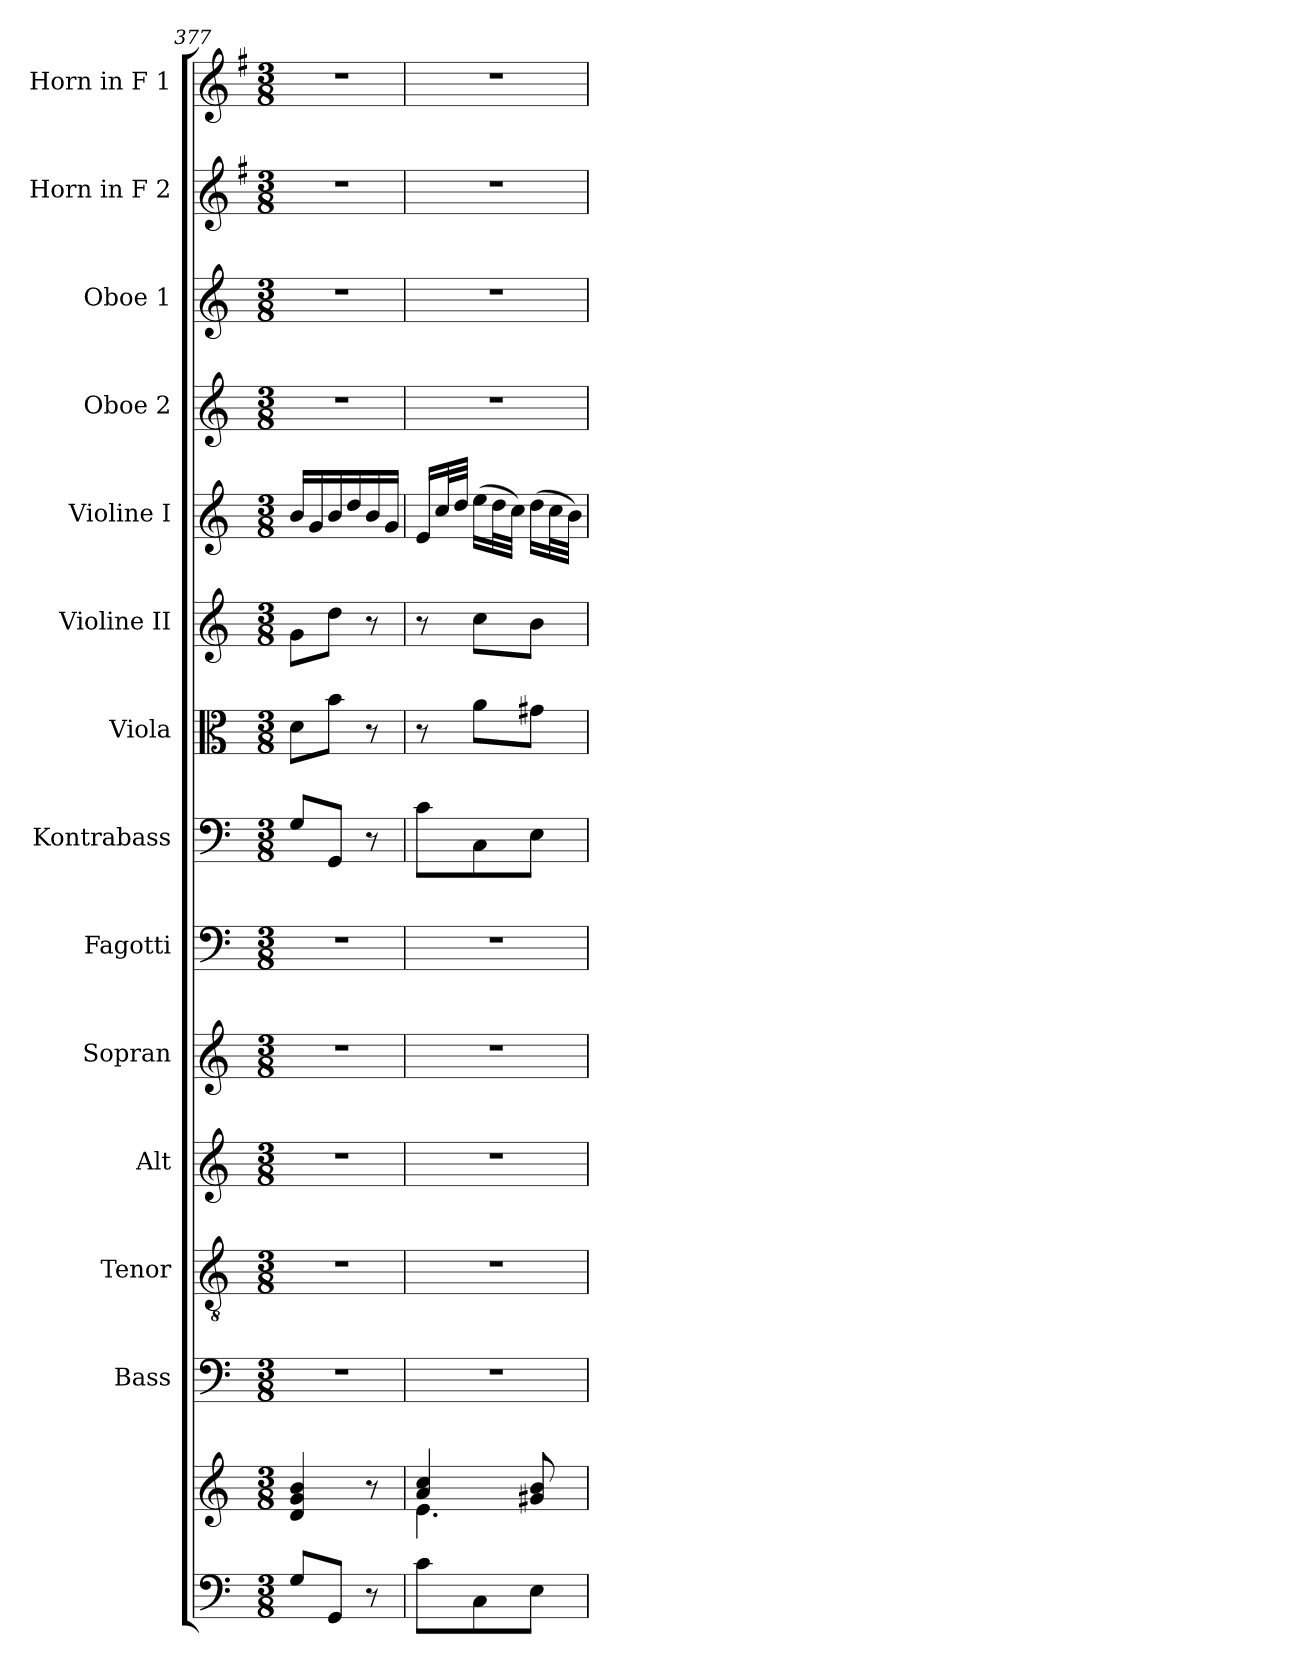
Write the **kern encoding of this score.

**kern	**kern	**kern	**kern	**kern	**kern	**kern	**kern	**kern	**kern	**kern	**kern	**kern	**kern	**kern
*part14	*part14	*part13	*part12	*part11	*part10	*part9	*part8	*part7	*part6	*part5	*part4	*part3	*part2	*part1
*staff15	*staff14	*staff13	*staff12	*staff11	*staff10	*staff9	*staff8	*staff7	*staff6	*staff5	*staff4	*staff3	*staff2	*staff1
*	*	*I"Bass	*I"Tenor	*I"Alt	*I"Sopran	*I"Fagotti	*I"Kontrabass	*I"Viola	*I"Violine II	*I"Violine I	*I"Oboe 2	*I"Oboe 1	*I"Horn in F 2	*I"Horn in F 1
*	*	*I'B.	*I'T.	*I'A.	*I'S.	*I'Fg.	*I'Kb.	*I'Vla.	*I'Vl. II	*I'Vl. I	*I'Ob. 2	*I'Ob. 1	*	*
*clefF4	*clefG2	*clefF4	*clefGv2	*clefG2	*clefG2	*clefF4	*clefF4	*clefC3	*clefG2	*clefG2	*clefG2	*clefG2	*clefG2	*clefG2
*	*	*	*	*	*	*	*ITrd7c12	*	*	*	*	*	*ITrd4c7	*ITrd4c7
*k[]	*k[]	*k[]	*k[]	*k[]	*k[]	*k[]	*k[]	*k[]	*k[]	*k[]	*k[]	*k[]	*k[]	*k[]
*C:	*C:	*C:	*C:	*C:	*C:	*C:	*C:	*C:	*C:	*C:	*C:	*C:	*C:	*C:
*M3/8	*M3/8	*M3/8	*M3/8	*M3/8	*M3/8	*M3/8	*M3/8	*M3/8	*M3/8	*M3/8	*M3/8	*M3/8	*M3/8	*M3/8
=377	=377	=377	=377	=377	=377	=377	=377	=377	=377	=377	=377	=377	=377	=377
8G/L	4d/ 4g/ 4b/	4.r	4.r	4.r	4.r	4.r	8GG/L	8d\L	8g\L	16b/LL	4.r	4.r	4.r	4.r
.	.	.	.	.	.	.	.	.	.	16g/	.	.	.	.
8GG/J	.	.	.	.	.	.	8GGG/J	8b\J	8dd\J	16b/	.	.	.	.
.	.	.	.	.	.	.	.	.	.	16dd/	.	.	.	.
8r	8r	.	.	.	.	.	8r	8r	8r	16b/	.	.	.	.
.	.	.	.	.	.	.	.	.	.	16g/JJ	.	.	.	.
=378	=378	=378	=378	=378	=378	=378	=378	=378	=378	=378	=378	=378	=378	=378
*	*^	*	*	*	*	*	*	*	*	*	*	*	*	*
8c\L	4a/ 4cc/	4.e\	4.r	4.r	4.r	4.r	4.r	8C\L	8r	8r	16e/LL	4.r	4.r	4.r	4.r
.	.	.	.	.	.	.	.	.	.	.	32cc/L	.	.	.	.
.	.	.	.	.	.	.	.	.	.	.	32dd/JJJ	.	.	.	.
8C\	.	.	.	.	.	.	.	8CC\	8a\L	8cc\L	(>16ee\LL	.	.	.	.
.	.	.	.	.	.	.	.	.	.	.	32dd\L	.	.	.	.
.	.	.	.	.	.	.	.	.	.	.	32cc\JJJ)	.	.	.	.
8E\J	8g#X/ 8b/	.	.	.	.	.	.	8EE\J	8g#X\J	8b\J	(>16dd\LL	.	.	.	.
.	.	.	.	.	.	.	.	.	.	.	32cc\L	.	.	.	.
.	.	.	.	.	.	.	.	.	.	.	32b\JJJ)	.	.	.	.
*	*v	*v	*	*	*	*	*	*	*	*	*	*	*	*	*
=	=	=	=	=	=	=	=	=	=	=	=	=	=	=
*-	*-	*-	*-	*-	*-	*-	*-	*-	*-	*-	*-	*-	*-	*-
